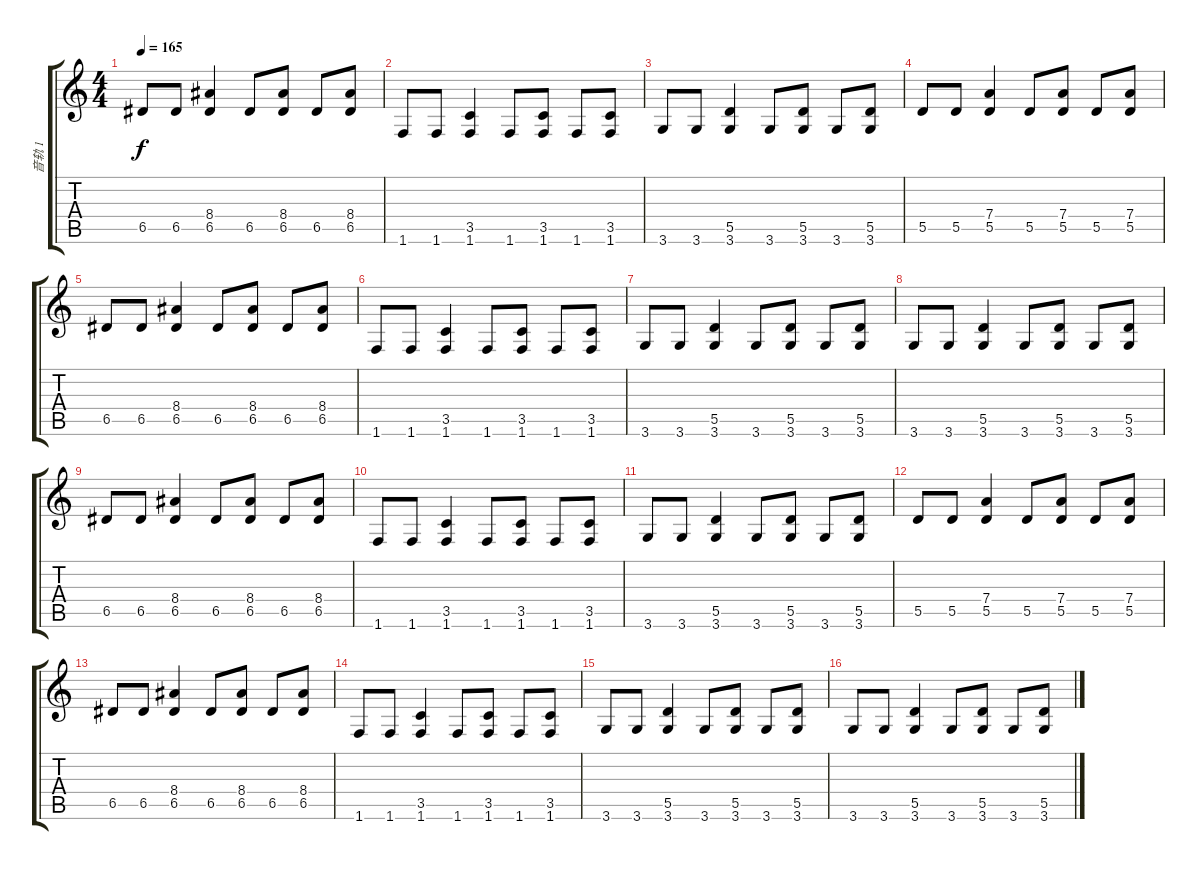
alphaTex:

\track ("音轨 1" "音轨 1") {instrument distortionguitar}
\staff {score tabs}
\tuning (E4 B3 G3 D3 A2 E2) {hide}
\ts (4 4)
\tempo 165
\clef g2
\ks c
6.5.8{dy f} 6.5.8 (8.4 6.5).4 6.5.8 (8.4 6.5).8 6.5.8 (8.4 6.5).8 |
1.6.8 1.6.8 (3.5 1.6).4 1.6.8 (3.5 1.6).8 1.6.8 (3.5 1.6).8 |
3.6.8 3.6.8 (5.5 3.6).4 3.6.8 (5.5 3.6).8 3.6.8 (5.5 3.6).8 |
5.5.8 5.5.8 (7.4 5.5).4 5.5.8 (7.4 5.5).8 5.5.8 (7.4 5.5).8 |
6.5.8 6.5.8 (8.4 6.5).4 6.5.8 (8.4 6.5).8 6.5.8 (8.4 6.5).8 |
1.6.8 1.6.8 (3.5 1.6).4 1.6.8 (3.5 1.6).8 1.6.8 (3.5 1.6).8 |
3.6.8 3.6.8 (5.5 3.6).4 3.6.8 (5.5 3.6).8 3.6.8 (5.5 3.6).8 |
3.6.8 3.6.8 (5.5 3.6).4 3.6.8 (5.5 3.6).8 3.6.8 (5.5 3.6).8 |
6.5.8 6.5.8 (8.4 6.5).4 6.5.8 (8.4 6.5).8 6.5.8 (8.4 6.5).8 |
1.6.8 1.6.8 (3.5 1.6).4 1.6.8 (3.5 1.6).8 1.6.8 (3.5 1.6).8 |
3.6.8 3.6.8 (5.5 3.6).4 3.6.8 (5.5 3.6).8 3.6.8 (5.5 3.6).8 |
5.5.8 5.5.8 (7.4 5.5).4 5.5.8 (7.4 5.5).8 5.5.8 (7.4 5.5).8 |
6.5.8 6.5.8 (8.4 6.5).4 6.5.8 (8.4 6.5).8 6.5.8 (8.4 6.5).8 |
1.6.8 1.6.8 (3.5 1.6).4 1.6.8 (3.5 1.6).8 1.6.8 (3.5 1.6).8 |
3.6.8 3.6.8 (5.5 3.6).4 3.6.8 (5.5 3.6).8 3.6.8 (5.5 3.6).8 |
3.6.8 3.6.8 (5.5 3.6).4 3.6.8 (5.5 3.6).8 3.6.8 (5.5 3.6).8
